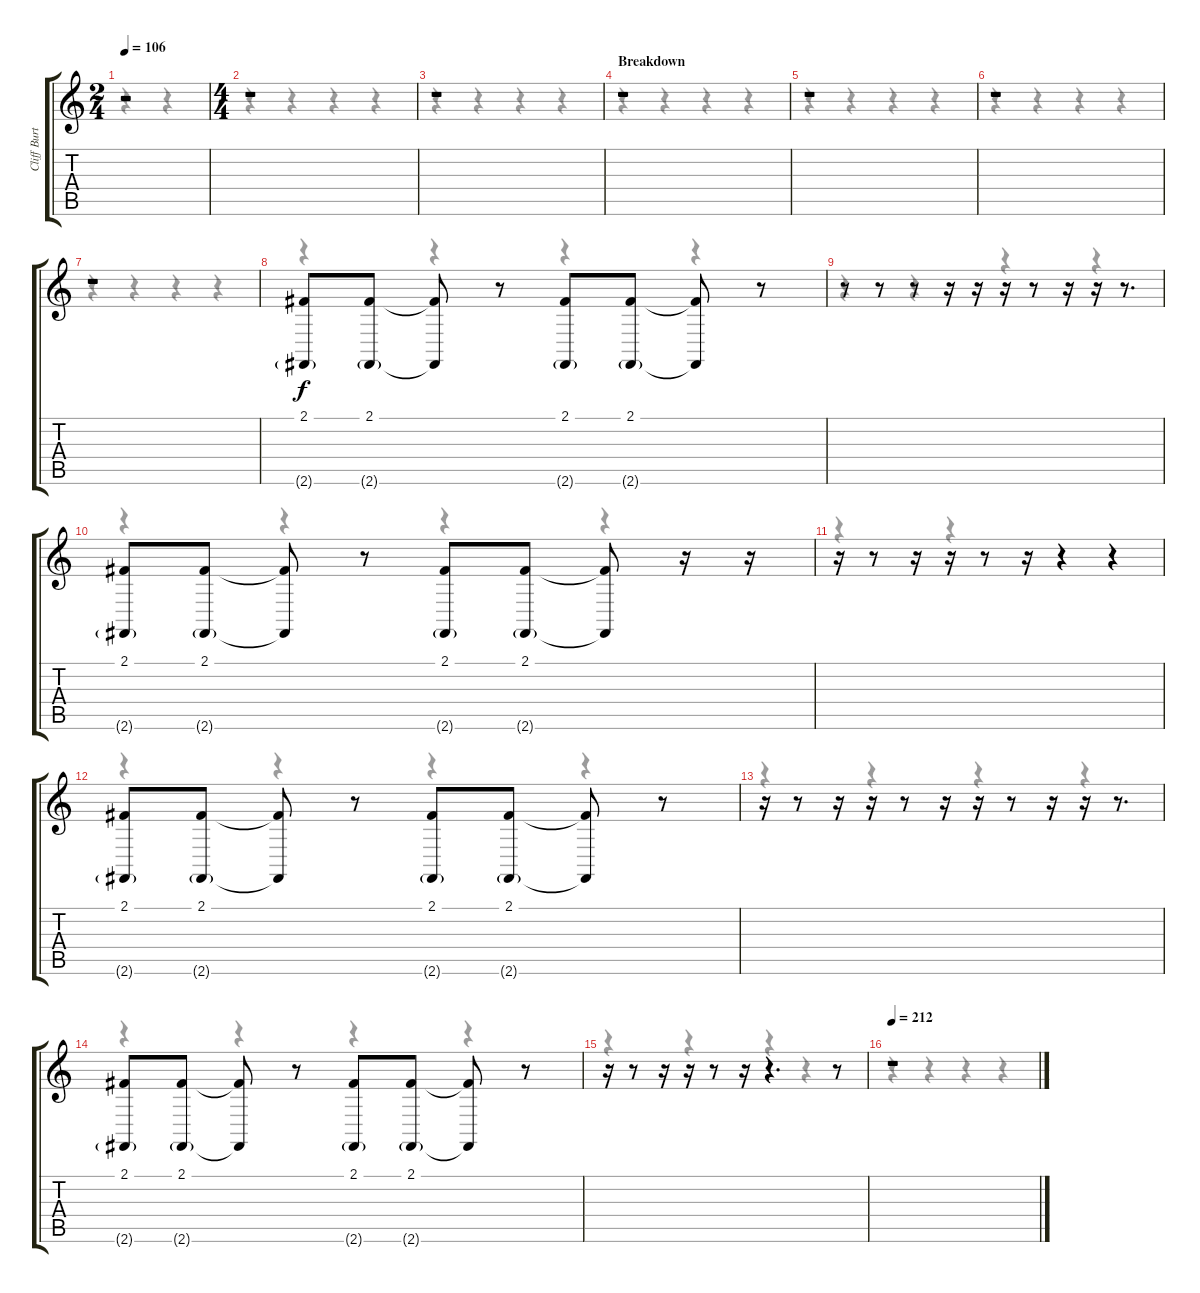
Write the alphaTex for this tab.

\track ("Cliff Burton (Backing Vocals)" "Cliff Burt") {instrument tenorsax}
\staff {score tabs}
\tuning (E4 B3 G3 D3 A2 E2) {hide}
\voice
\ts (2 4)
\tempo 106
\clef g2
\ks c
r.2{dy f} |
\ts (4 4)
r.1 |
r.1 |
\section ("" "Breakdown")
r.1 |
r.1 |
r.1 |
r.1 |
(2.1 2.6{g}).8 (2.1 2.6{g}).8 (2.1{t} 2.6{t}).8 r.8 (2.1 2.6{g}).8 (2.1 2.6{g}).8 (2.1{t} 2.6{t}).8 r.8 |
r.8 r.8 r.8 r.16 r.16 r.16 r.8 r.16 r.16 r.8{d} |
(2.1 2.6{g}).8 (2.1 2.6{g}).8 (2.1{t} 2.6{t}).8 r.8 (2.1 2.6{g}).8 (2.1 2.6{g}).8 (2.1{t} 2.6{t}).8 r.16 r.16 |
r.16 r.8 r.16 r.16 r.8 r.16 r.4 r.4 |
(2.1 2.6{g}).8 (2.1 2.6{g}).8 (2.1{t} 2.6{t}).8 r.8 (2.1 2.6{g}).8 (2.1 2.6{g}).8 (2.1{t} 2.6{t}).8 r.8 |
r.16 r.8 r.16 r.16 r.8 r.16 r.16 r.8 r.16 r.16 r.8{d} |
(2.1 2.6{g}).8 (2.1 2.6{g}).8 (2.1{t} 2.6{t}).8 r.8 (2.1 2.6{g}).8 (2.1 2.6{g}).8 (2.1{t} 2.6{t}).8 r.8 |
r.16 r.8 r.16 r.16 r.8 r.16 r.4{d} r.8 |
\tempo 212
r.1
\voice
\clef g2
\ottava regular
\simile none
\ks c
r.4{dy f} r.4 |
r.4 r.4 r.4 r.4 |
r.4 r.4 r.4 r.4 |
r.4 r.4 r.4 r.4 |
r.4 r.4 r.4 r.4 |
r.4 r.4 r.4 r.4 |
r.4 r.4 r.4 r.4 |
r.4 r.4 r.4 r.4 |
r.4 r.4 r.4 r.4 |
r.4 r.4 r.4 r.4 |
r.4 r.4 r.4 r.4 |
r.4 r.4 r.4 r.4 |
r.4 r.4 r.4 r.4 |
r.4 r.4 r.4 r.4 |
r.4 r.4 r.4 r.4 |
r.4 r.4 r.4 r.4
